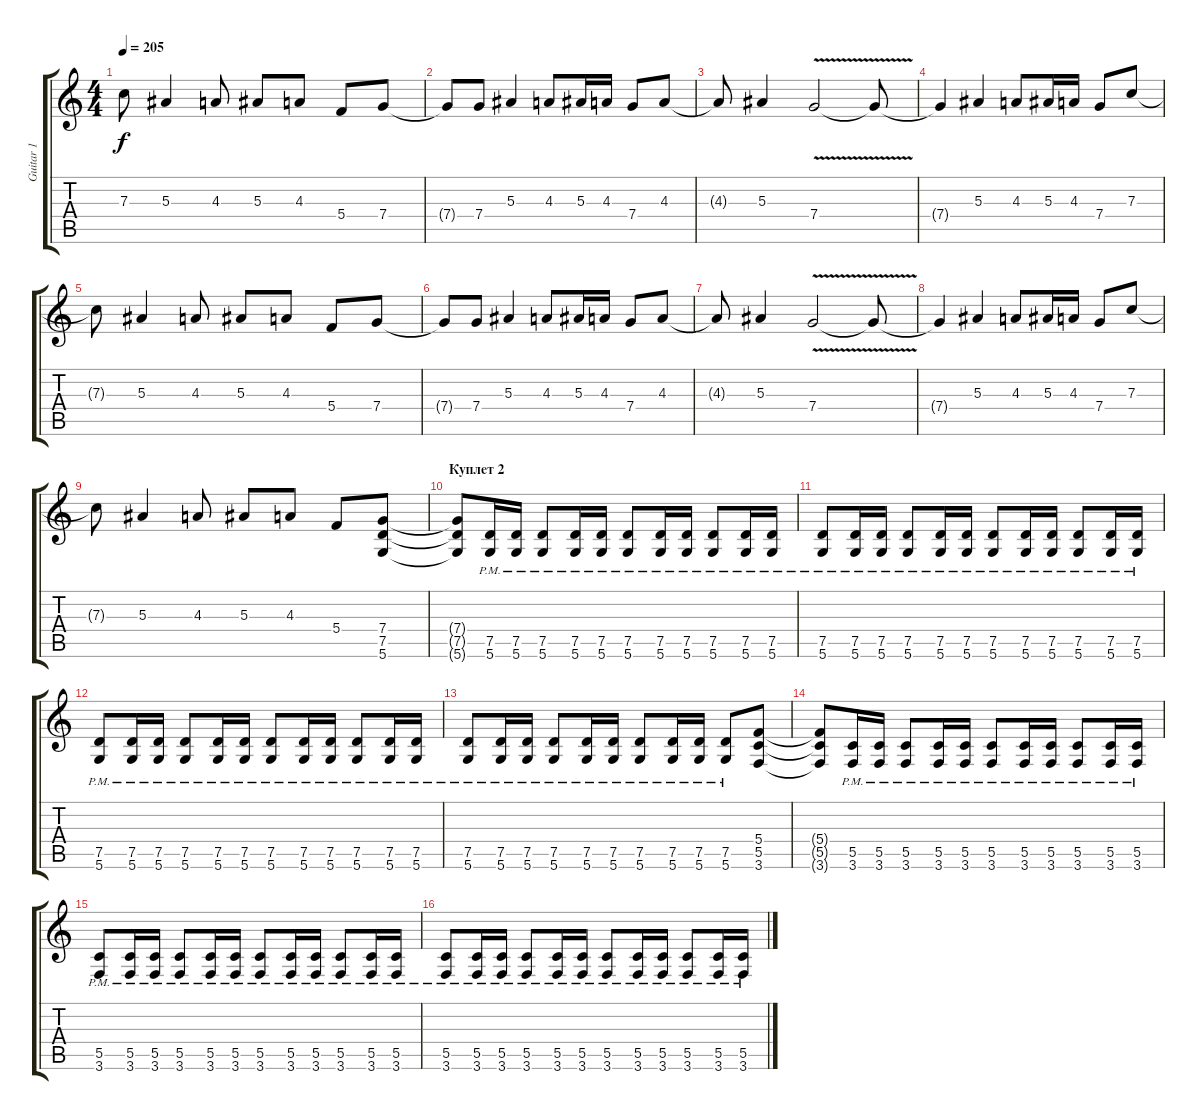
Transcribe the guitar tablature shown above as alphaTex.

\track ("Guitar 1" "Guitar 1") {instrument distortionguitar}
\staff {score tabs}
\tuning (D4 A3 F3 C3 G2 D2) {hide}
\ts (4 4)
\tempo 205
\clef g2
\ks c
7.3{t}.8{dy f} 5.3.4 4.3.8 5.3.8 4.3.8 5.4.8 7.4.8 |
7.4{t}.8 7.4.8 5.3.4 4.3.8 5.3.16 4.3.16 7.4.8 4.3.8 |
4.3{t}.8 5.3.4 7.4{v}.2 7.4{t}.8 |
7.4{t}.4 5.3.4 4.3.8 5.3.16 4.3.16 7.4.8 7.3.8 |
7.3{t}.8 5.3.4 4.3.8 5.3.8 4.3.8 5.4.8 7.4.8 |
7.4{t}.8 7.4.8 5.3.4 4.3.8 5.3.16 4.3.16 7.4.8 4.3.8 |
4.3{t}.8 5.3.4 7.4{v}.2 7.4{t}.8 |
7.4{t}.4 5.3.4 4.3.8 5.3.16 4.3.16 7.4.8 7.3.8 |
7.3{t}.8 5.3.4 4.3.8 5.3.8 4.3.8 5.4.8 (7.4 7.5 5.6).8 |
\section ("" "Куплет 2")
(7.4{t} 7.5{t} 5.6{t}).8 (7.5{pm} 5.6{pm}).16 (7.5{pm} 5.6{pm}).16 (7.5{pm} 5.6{pm}).8 (7.5{pm} 5.6{pm}).16 (7.5{pm} 5.6{pm}).16 (7.5{pm} 5.6{pm}).8 (7.5{pm} 5.6{pm}).16 (7.5{pm} 5.6{pm}).16 (7.5{pm} 5.6{pm}).8 (7.5{pm} 5.6{pm}).16 (7.5{pm} 5.6{pm}).16 |
(7.5{pm} 5.6{pm}).8 (7.5{pm} 5.6{pm}).16 (7.5{pm} 5.6{pm}).16 (7.5{pm} 5.6{pm}).8 (7.5{pm} 5.6{pm}).16 (7.5{pm} 5.6{pm}).16 (7.5{pm} 5.6{pm}).8 (7.5{pm} 5.6{pm}).16 (7.5{pm} 5.6{pm}).16 (7.5{pm} 5.6{pm}).8 (7.5{pm} 5.6{pm}).16 (7.5{pm} 5.6{pm}).16 |
(7.5{pm} 5.6{pm}).8 (7.5{pm} 5.6{pm}).16 (7.5{pm} 5.6{pm}).16 (7.5{pm} 5.6{pm}).8 (7.5{pm} 5.6{pm}).16 (7.5{pm} 5.6{pm}).16 (7.5{pm} 5.6{pm}).8 (7.5{pm} 5.6{pm}).16 (7.5{pm} 5.6{pm}).16 (7.5{pm} 5.6{pm}).8 (7.5{pm} 5.6{pm}).16 (7.5{pm} 5.6{pm}).16 |
(7.5{pm} 5.6{pm}).8 (7.5{pm} 5.6{pm}).16 (7.5{pm} 5.6{pm}).16 (7.5{pm} 5.6{pm}).8 (7.5{pm} 5.6{pm}).16 (7.5{pm} 5.6{pm}).16 (7.5{pm} 5.6{pm}).8 (7.5{pm} 5.6{pm}).16 (7.5{pm} 5.6{pm}).16 (7.5{pm} 5.6{pm}).8 (5.4 5.5 3.6).8 |
(5.4{t} 5.5{t} 3.6{t}).8 (5.5{pm} 3.6{pm}).16 (5.5{pm} 3.6{pm}).16 (5.5{pm} 3.6{pm}).8 (5.5{pm} 3.6{pm}).16 (5.5{pm} 3.6{pm}).16 (5.5{pm} 3.6{pm}).8 (5.5{pm} 3.6{pm}).16 (5.5{pm} 3.6{pm}).16 (5.5{pm} 3.6{pm}).8 (5.5{pm} 3.6{pm}).16 (5.5{pm} 3.6{pm}).16 |
(5.5{pm} 3.6{pm}).8 (5.5{pm} 3.6{pm}).16 (5.5{pm} 3.6{pm}).16 (5.5{pm} 3.6{pm}).8 (5.5{pm} 3.6{pm}).16 (5.5{pm} 3.6{pm}).16 (5.5{pm} 3.6{pm}).8 (5.5{pm} 3.6{pm}).16 (5.5{pm} 3.6{pm}).16 (5.5{pm} 3.6{pm}).8 (5.5{pm} 3.6{pm}).16 (5.5{pm} 3.6{pm}).16 |
(5.5{pm} 3.6{pm}).8 (5.5{pm} 3.6{pm}).16 (5.5{pm} 3.6{pm}).16 (5.5{pm} 3.6{pm}).8 (5.5{pm} 3.6{pm}).16 (5.5{pm} 3.6{pm}).16 (5.5{pm} 3.6{pm}).8 (5.5{pm} 3.6{pm}).16 (5.5{pm} 3.6{pm}).16 (5.5{pm} 3.6{pm}).8 (5.5{pm} 3.6{pm}).16 (5.5{pm} 3.6{pm}).16
